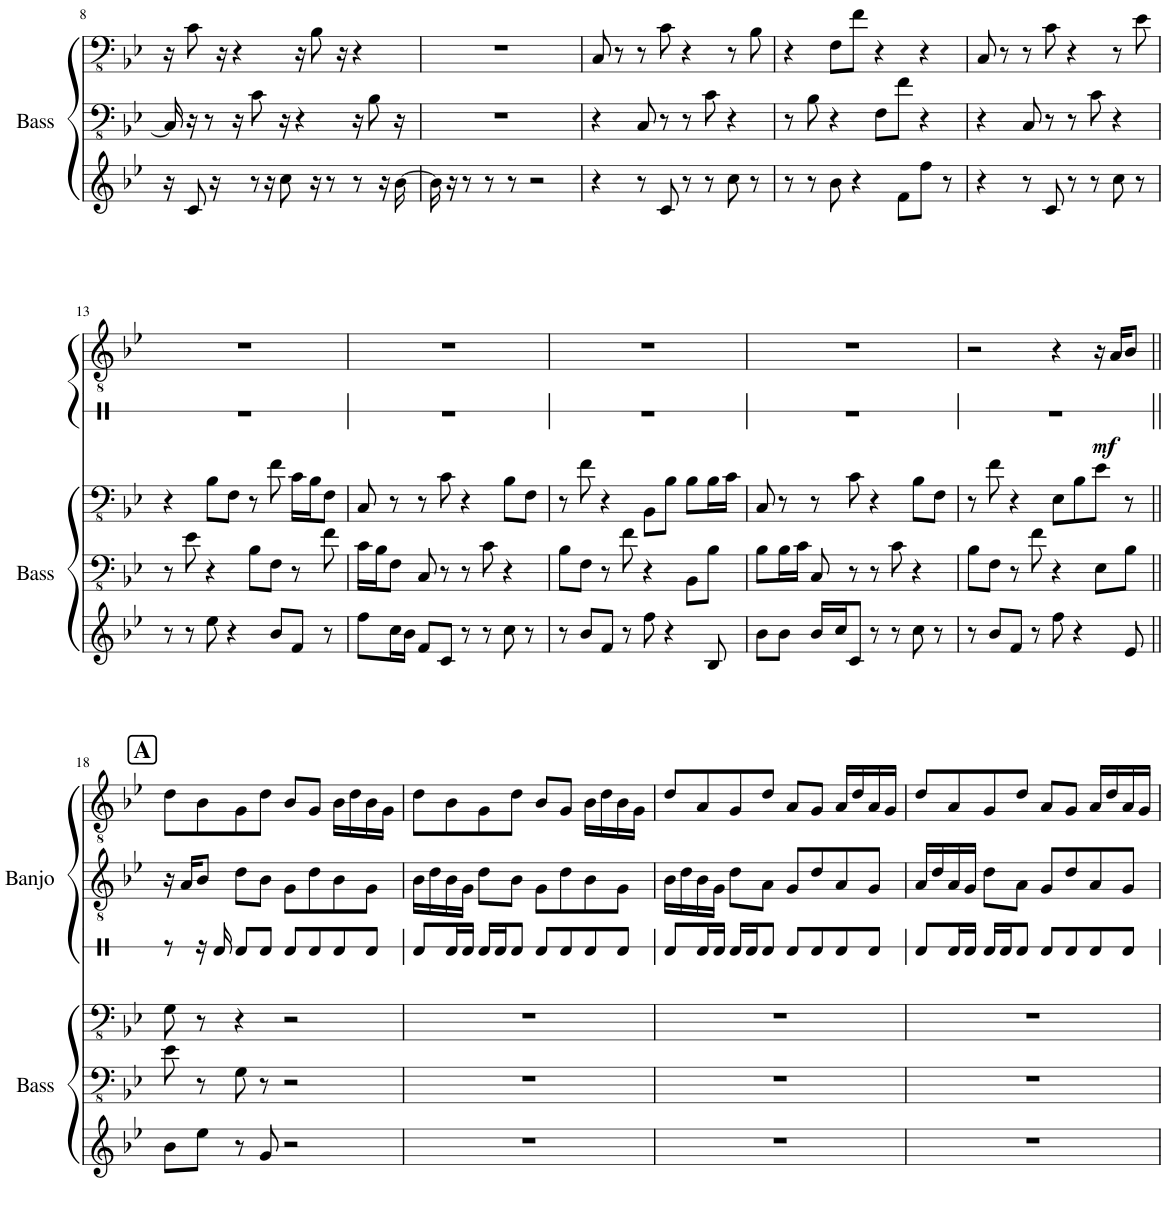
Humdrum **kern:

**kern	**kern	**kern	**kern	**kern
*part5	*part4	*part3	*part2	*part1
*staff5	*staff4	*staff3	*staff2	*staff1
*I"Pitched Bongos	*I"Guitar 2	*I"Guitar 1	*I"Banjo 2	*I"Banjo 1
*	*	*	*I'Banjo	*
!!LO:PB:g=z
*clefG2	*clefFv4	*clefFv4	*clefGv2	*clefGv2
*k[b-e-]	*k[b-e-]	*k[b-e-]	*k[b-e-]	*k[b-e-]
*M4/4	*M4/4	*M4/4	*M4/4	*M4/4
=8	=8	=8	=8	=8
16r	16CC/]	16r	1r	1r
8c/	16r	8C\	.	.
.	8r	.	.	.
16r	.	16r	.	.
8r	16r	4r	.	.
.	8C\	.	.	.
16r	.	.	.	.
8cc\	16r	.	.	.
.	4r	16r	.	.
16r	.	8BB-\	.	.
8r	.	.	.	.
.	.	16r	.	.
8r	16r	4r	.	.
.	8BB-\	.	.	.
16r	.	.	.	.
[16b-\	16r	.	.	.
=9	=9	=9	=9	=9
16b-\]	1r	1r	1r	1r
16r	.	.	.	.
8r	.	.	.	.
8r	.	.	.	.
8r	.	.	.	.
2r	.	.	.	.
=10	=10	=10	=10	=10
4r	4r	8CC/	1r	1r
.	.	8r	.	.
8r	8CC/	8r	.	.
8c/	8r	8C\	.	.
8r	8r	4r	.	.
8r	8C\	.	.	.
8cc\	4r	8r	.	.
8r	.	8BB-\	.	.
=11	=11	=11	=11	=11
8r	8r	4r	1r	1r
8r	8BB-\	.	.	.
8b-\	4r	8FF\L	.	.
4r	.	8F\J	.	.
.	8FF\L	4r	.	.
8f\L	8F\J	.	.	.
8ff\J	4r	4r	.	.
8r	.	.	.	.
=12	=12	=12	=12	=12
4r	4r	8CC/	1r	1r
.	.	8r	.	.
8r	8CC/	8r	.	.
8c/	8r	8C\	.	.
8r	8r	4r	.	.
8r	8C\	.	.	.
8cc\	4r	8r	.	.
8r	.	8E-\	.	.
!!LO:LB:g=z
=13	=13	=13	=13	=13
8r	8r	4r	1r	1r
8r	8E-\	.	.	.
8ee-\	4r	8BB-\L	.	.
4r	.	8FF\J	.	.
.	8BB-\L	8r	.	.
8b-/L	8FF\J	8F\	.	.
8f/J	8r	16C\LL	.	.
.	.	16BB-\J	.	.
8r	8F\	8FF\J	.	.
=14	=14	=14	=14	=14
8ff\L	16C\LL	8CC/	1r	1r
.	16BB-\J	.	.	.
16cc\L	8FF\J	8r	.	.
16b-\JJ	.	.	.	.
8f/L	8CC/	8r	.	.
8c/J	8r	8C\	.	.
8r	8r	4r	.	.
8r	8C\	.	.	.
8cc\	4r	8BB-\L	.	.
8r	.	8FF\J	.	.
=15	=15	=15	=15	=15
8r	8BB-\L	8r	1r	1r
8b-/L	8FF\J	8F\	.	.
8f/J	8r	4r	.	.
8r	8F\	.	.	.
8ff\	4r	8BBB-\L	.	.
4r	.	8BB-\J	.	.
.	8BBB-\L	8BB-\L	.	.
8B-/	8BB-\J	16BB-\L	.	.
.	.	16C\JJ	.	.
=16	=16	=16	=16	=16
8b-\L	8BB-\L	8CC/	1r	1r
8b-\J	16BB-\L	8r	.	.
.	16C\JJ	.	.	.
16b-/LL	8CC/	8r	.	.
16cc/J	.	.	.	.
8c/J	8r	8C\	.	.
8r	8r	4r	.	.
8r	8C\	.	.	.
8cc\	4r	8BB-\L	.	.
8r	.	8FF\J	.	.
=17	=17	=17	=17	=17
8r	8BB-\L	8r	1r	2r
8b-/L	8FF\J	8F\	.	.
8f/J	8r	4r	.	.
8r	8F\	.	.	.
8ff\	4r	8EE-\L	.	4r
4r	.	8BB-\	.	.
.	8EE-\L	8E-\J	.	16r
.	.	.	.	16A/KL
8e-/	8BB-\J	8r	.	8B-/J
!!LO:LB:g=z
!!LO:REH:place=s1:a:B:cj:fs=14:t=A
=18||	=18||	=18||	=18||	=18||
8b-\L	8E-\	8GG\	16r	8d\L
.	.	.	16A/KL	.
8ee-\J	8r	8r	8B-/J	8B-\
8r	8GG\	4r	8d\L	8G\
8g/	8r	.	8B-\J	8d\J
2r	2r	2r	8G\L	8B-/L
.	.	.	8d\	8G/J
.	.	.	8B-\	16B-\LL
.	.	.	.	16d\
.	.	.	8G\J	16B-\
.	.	.	.	16G\JJ
=19	=19	=19	=19	=19
1r	1r	1r	16B-\LL	8d\L
.	.	.	16d\	.
.	.	.	16B-\	8B-\
.	.	.	16G\JJ	.
.	.	.	8d\L	8G\
.	.	.	8B-\J	8d\J
.	.	.	8G\L	8B-/L
.	.	.	8d\	8G/J
.	.	.	8B-\	16B-\LL
.	.	.	.	16d\
.	.	.	8G\J	16B-\
.	.	.	.	16G\JJ
=20	=20	=20	=20	=20
1r	1r	1r	16B-\LL	8d/L
.	.	.	16d\	.
.	.	.	16B-\	8A/
.	.	.	16G\JJ	.
.	.	.	8d\L	8G/
.	.	.	8A\J	8d/J
.	.	.	8G/L	8A/L
.	.	.	8d/	8G/J
.	.	.	8A/	16A/LL
.	.	.	.	16d/
.	.	.	8G/J	16A/
.	.	.	.	16G/JJ
=21	=21	=21	=21	=21
1r	1r	1r	16A/LL	8d/L
.	.	.	16d/	.
.	.	.	16A/	8A/
.	.	.	16G/JJ	.
.	.	.	8d\L	8G/
.	.	.	8A\J	8d/J
.	.	.	8G/L	8A/L
.	.	.	8d/	8G/J
.	.	.	8A/	16A/LL
.	.	.	.	16d/
.	.	.	8G/J	16A/
.	.	.	.	16G/JJ
=	=	=	=	=
*-	*-	*-	*-	*-
